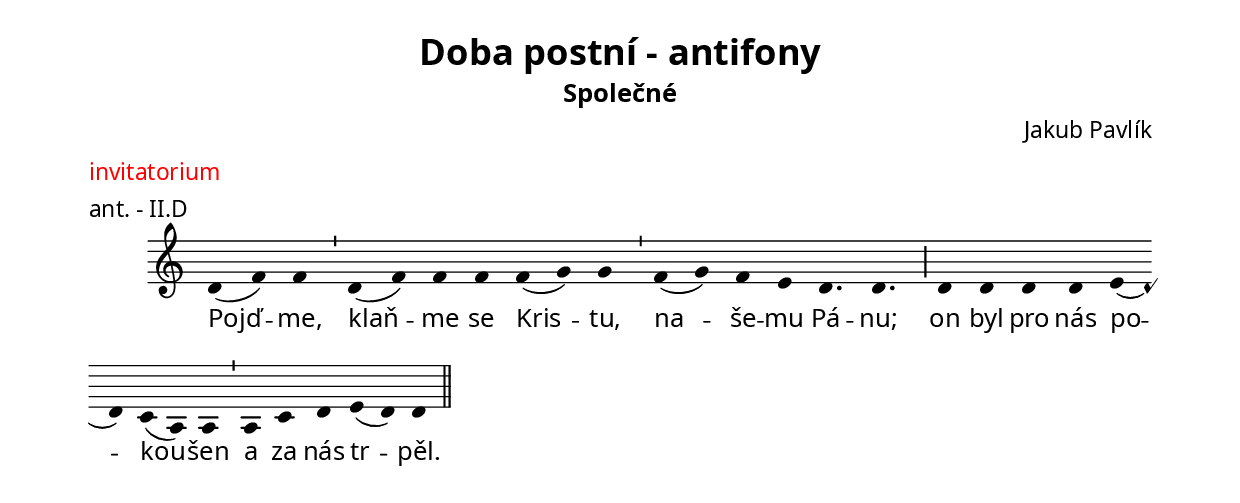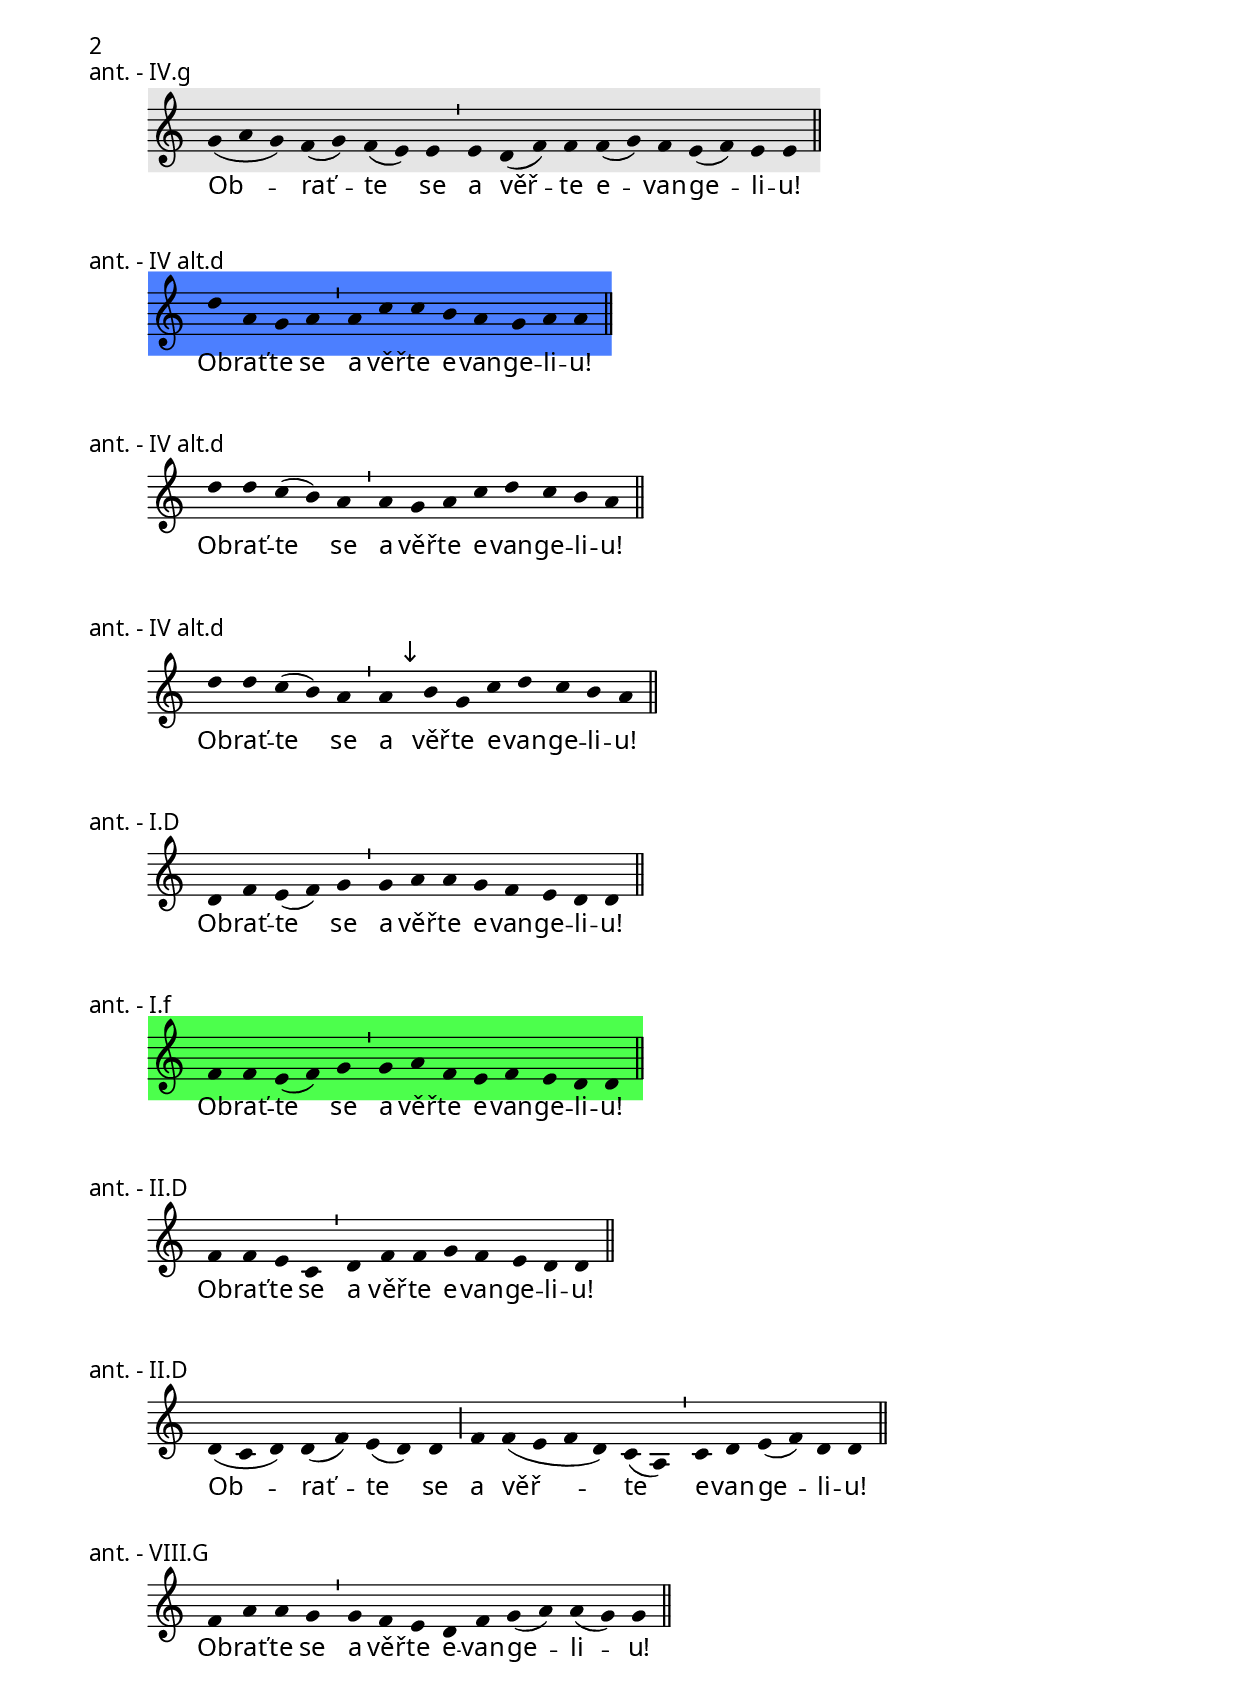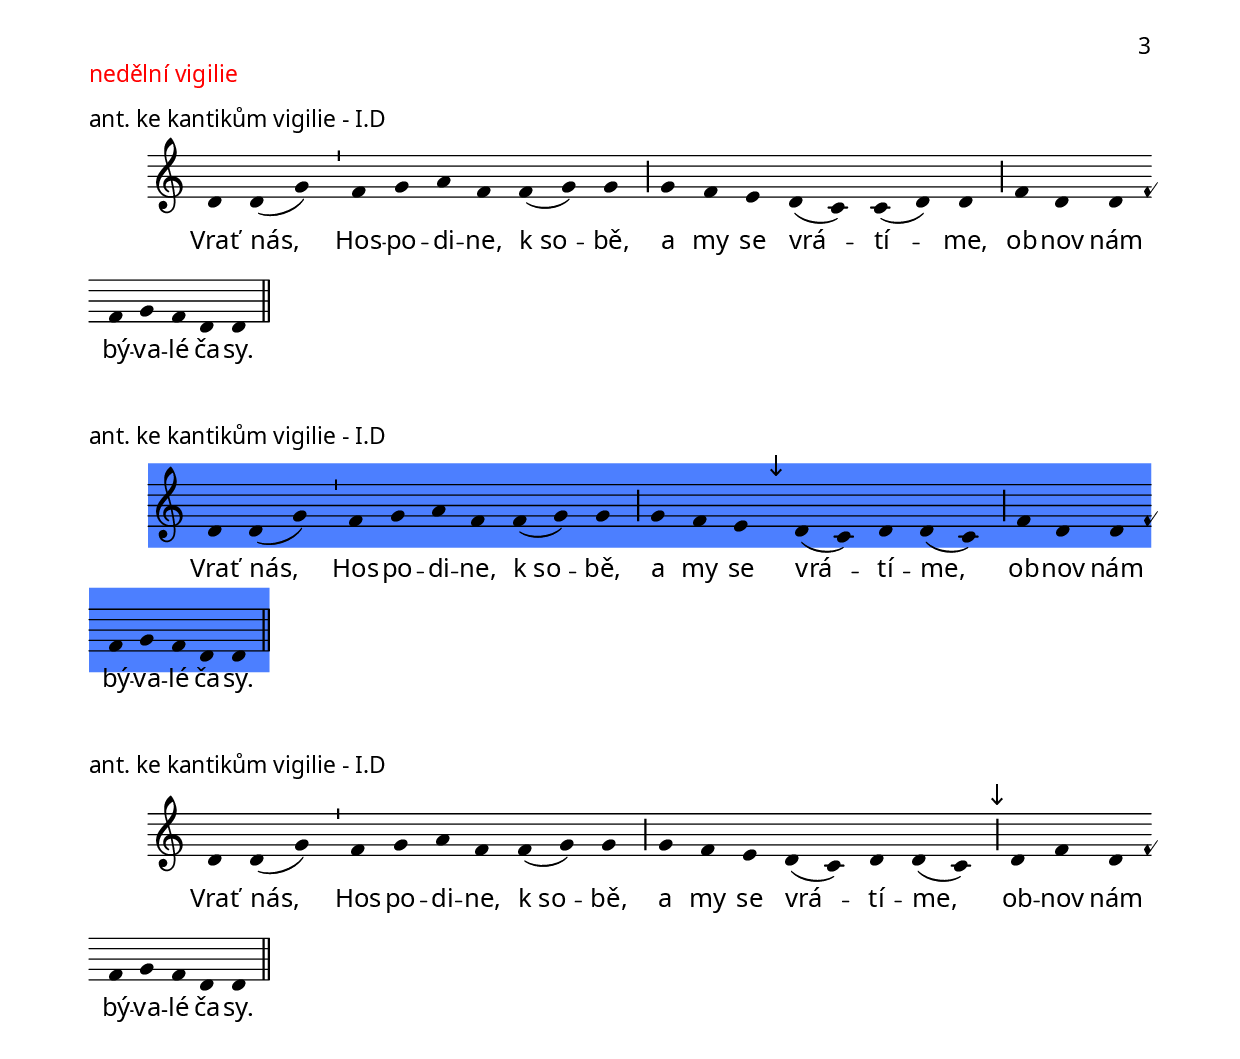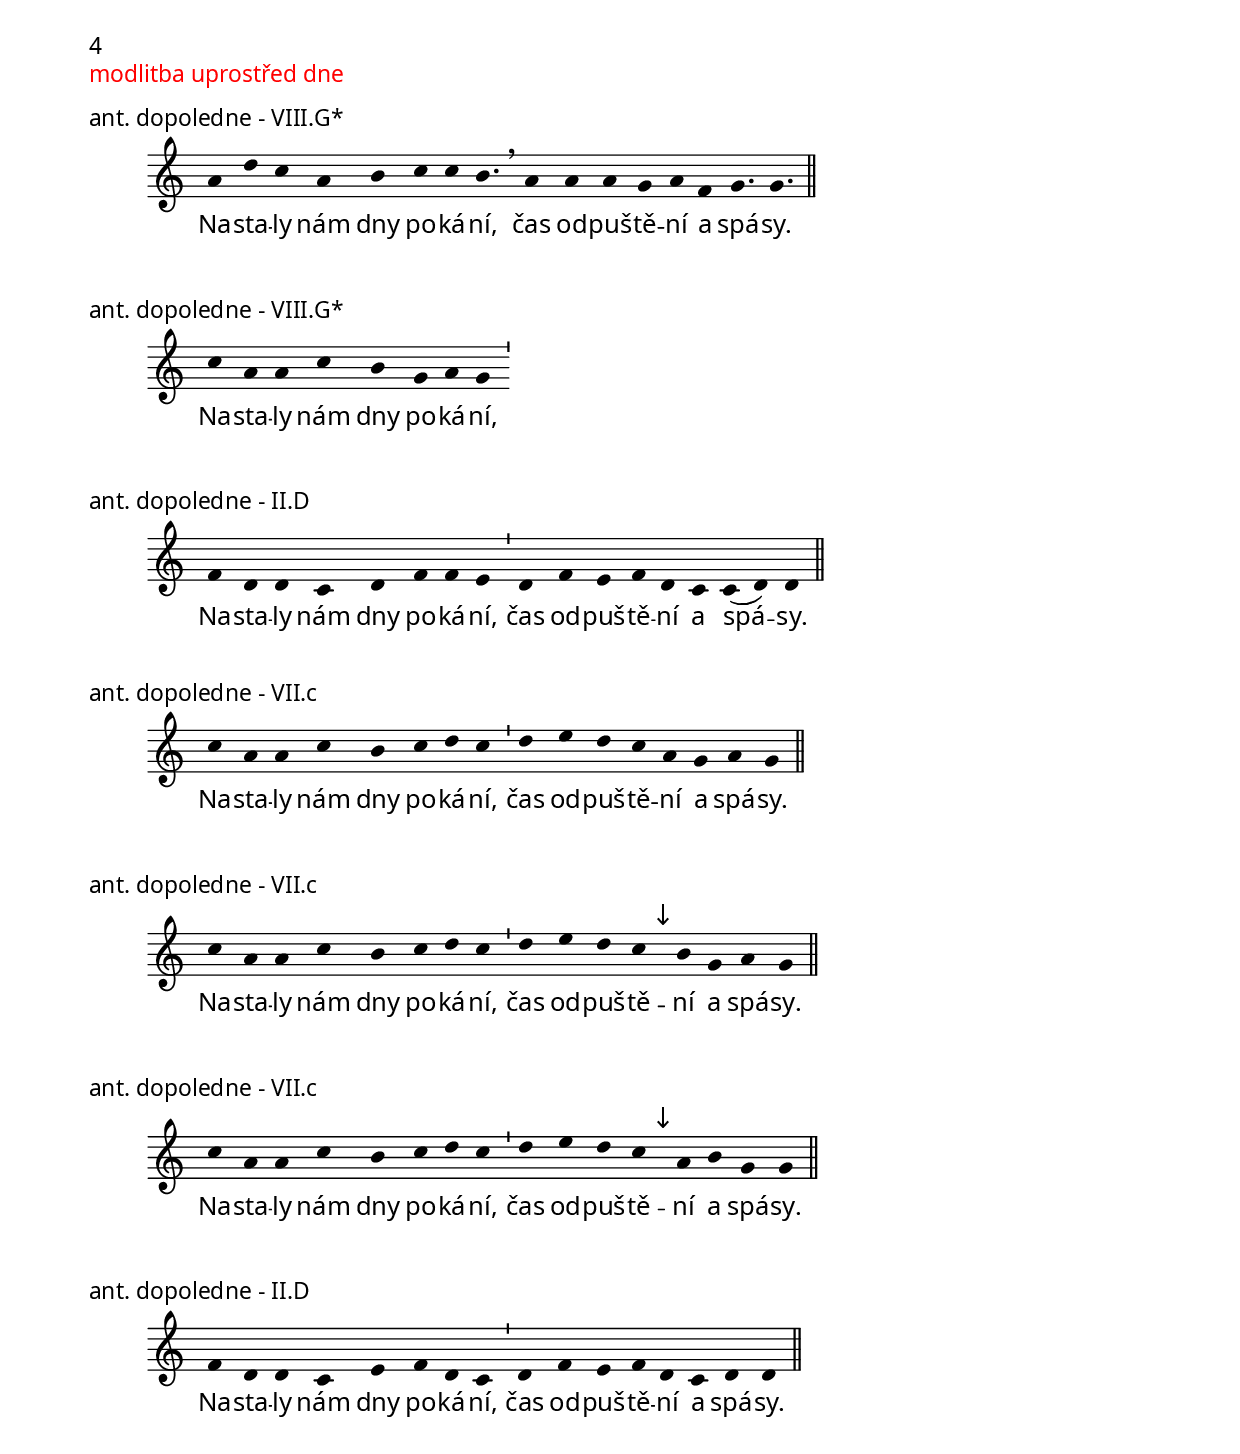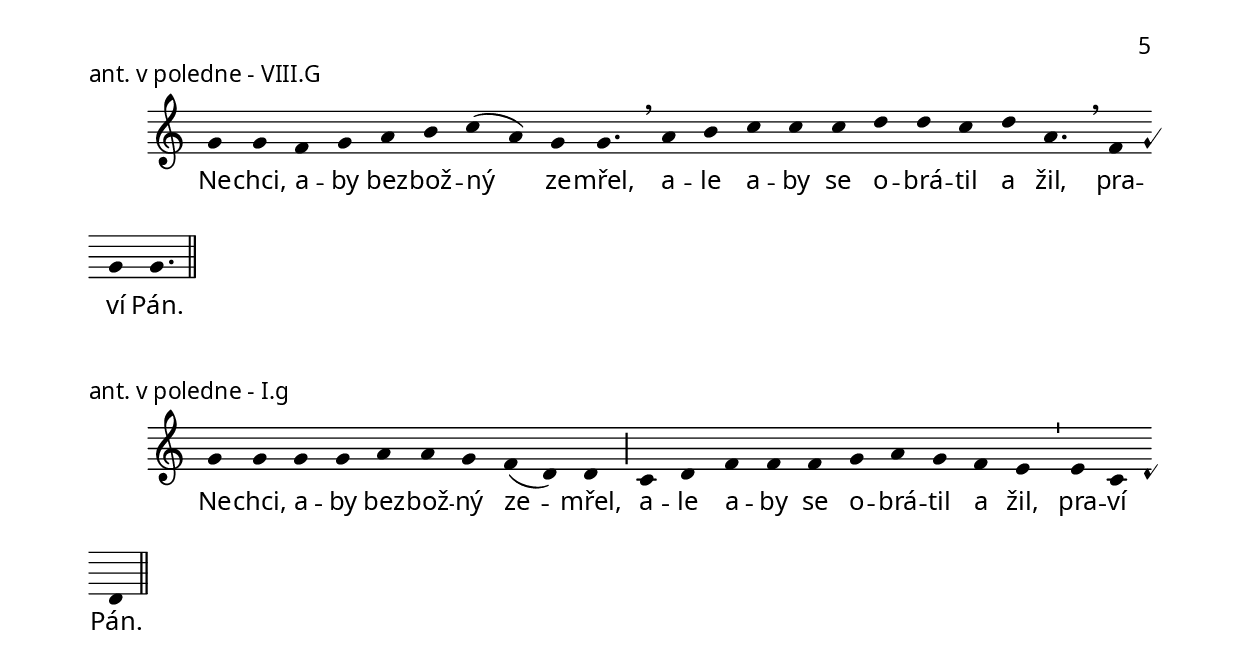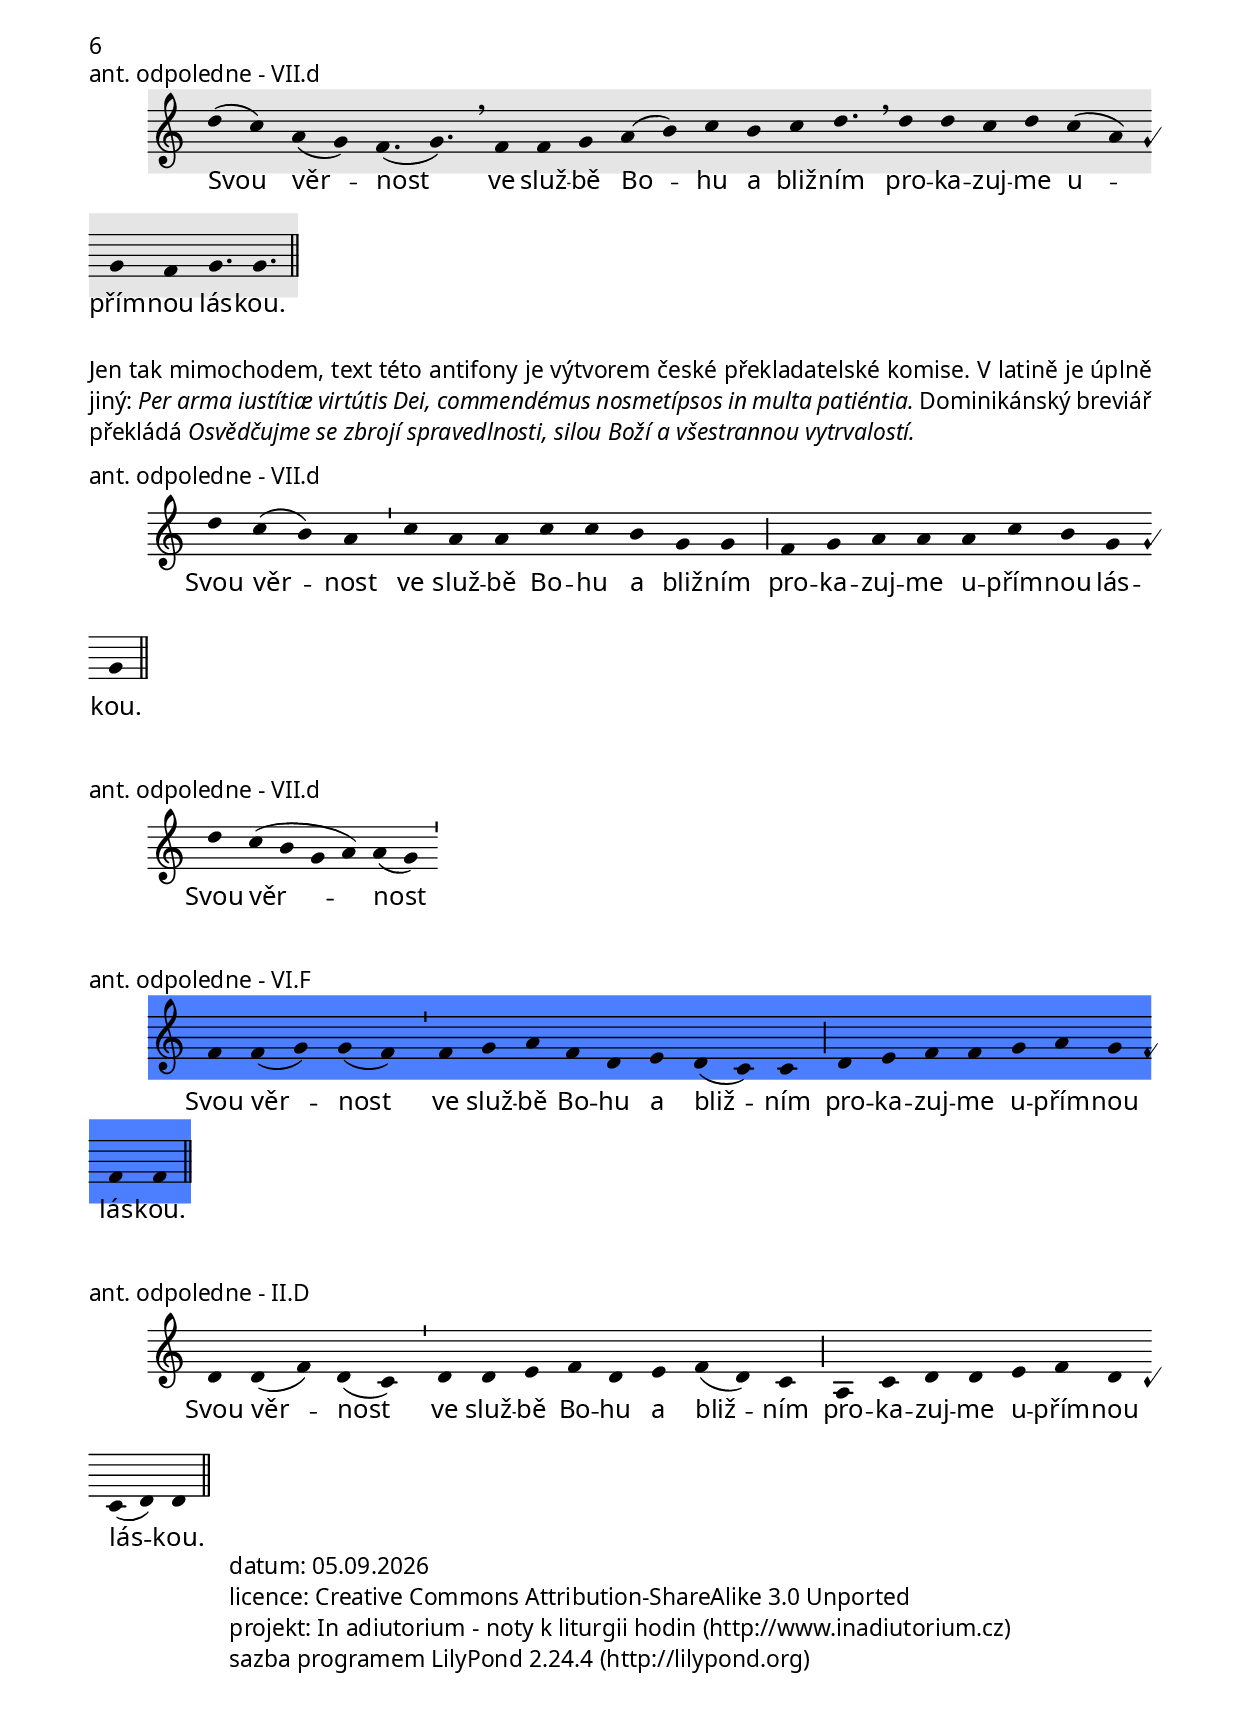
\version "2.14.2"

\header {
  title = "Doba postní - antifony"
  composer = "Jakub Pavlík"
}

\include "spolecne.ly"

\bookpart {
  \header {
    subtitle = "Společné"
  }

  \markup {\nadpisHodinka {"invitatorium"}}

  \score {
    \relative c' {
      \choralniRezim
      d4( f) f \barMin
      d( f) f f f( g) g \barMin f( g) f e d4. d \barMaior
      d4 d d d e( d) c( a) a \barMin a c d e( d) d \barFinalis
    }
    \addlyrics {
      Pojď -- me,
      klaň -- me se Kris -- tu, na -- še -- mu Pá -- nu;
      on byl pro nás po -- kou -- šen a za nás tr -- pěl.
    }
    \header {
      quid = "ant."
      modus = "II"
      differentia = "D"
      psalmus = ""
      id = ""
      fons = "Z antifon pro Svatý týden."
      piece = \markup {\sestavTitulekBezZalmu}
    }
  }

  \pageBreak

  \score {
    \relative c'' {
      \zvyraznovacSedy
      \choralniRezim
      g( a g) f( g) f( e) e \barMin
      e d( f) f f( g) f e( f) e e \barFinalis
    }
    \addlyrics {
      Ob -- rať -- te se
      a věř -- te e -- van -- ge -- li -- u!
    }
    \header {
      quid = "ant."
      modus = "IV"
      differentia = "g"
      psalmus = ""
      id = ""
      piece = \markup {\sestavTitulekBezZalmu}
    }
  }

  \score {
    \relative c'' {
      \zvyraznovacModry
      \choralniRezim
      d4 a g a \barMin
      a c c b a g a a \barFinalis
    }
    \addlyrics {
      Ob -- rať -- te se
      a věř -- te e -- van -- ge -- li -- u!
    }
    \header {
      quid = "ant."
      modus = "IV alt"
      differentia = "d"
      psalmus = ""
      id = ""
      piece = \markup {\sestavTitulekBezZalmu}
    }
  }

  \score {
    \relative c'' {
      \choralniRezim
      d4 d c( b) a \barMin
      a g a c d c b a \barFinalis
    }
    \addlyrics {
      Ob -- rať -- te se
      a věř -- te e -- van -- ge -- li -- u!
    }
    \header {
      quid = "ant."
      modus = "IV alt"
      differentia = "d"
      psalmus = ""
      id = "invit2"
      piece = \markup {\sestavTitulekBezZalmu}
    }
  }

  \score {
    \relative c'' {
      \choralniRezim
      d4 d c( b) a \barMin
      a \mark\sipka b g c d c b a \barFinalis
    }
    \addlyrics {
      Ob -- rať -- te se
      a věř -- te e -- van -- ge -- li -- u!
    }
    \header {
      quid = "ant."
      modus = "IV alt"
      differentia = "d"
      psalmus = ""
      id = "invit2"
      piece = \markup {\sestavTitulekBezZalmu}
    }
  }

  \score {
    \relative c' {
      \choralniRezim
      d4 f e( f) g \barMin
      g a a g f e d d \barFinalis
    }
    \addlyrics {
      Ob -- rať -- te se
      a věř -- te e -- van -- ge -- li -- u!
    }
    \header {
      quid = "ant."
      modus = "I"
      differentia = "D"
      psalmus = ""
      id = "invit2"
      piece = \markup {\sestavTitulekBezZalmu}
    }
  }

  \score {
    \relative c' {
      \zvyraznovacZeleny
      \choralniRezim
      f4 f e( f) g \barMin
      g a f e f e d d \barFinalis
    }
    \addlyrics {
      Ob -- rať -- te se
      a věř -- te e -- van -- ge -- li -- u!
    }
    \header {
      quid = "ant."
      modus = "I"
      differentia = "f"
      psalmus = ""
      id = "invit2"
      piece = \markup {\sestavTitulekBezZalmu}
    }
  }

  \score {
    \relative c' {
      \choralniRezim
      f4 f e c \barMin
      d f f g f e d d \barFinalis
    }
    \addlyrics {
      Ob -- rať -- te se
      a věř -- te e -- van -- ge -- li -- u!
    }
    \header {
      quid = "ant."
      modus = "II"
      differentia = "D"
      psalmus = ""
      id = "invit2"
      piece = \markup {\sestavTitulekBezZalmu}
    }
  }

  \score {
    \relative c' {
      \choralniRezim
      d4( c d) d( f) e( d) d \barMaior
      f f( e f d) c( a) \barMin
      c d e( f) d d \barFinalis
    }
    \addlyrics {
      Ob -- rať -- te se
      a věř -- te
      e -- van -- ge -- li -- u!
    }
    \header {
      quid = "ant."
      modus = "II"
      differentia = "D"
      psalmus = ""
      id = "invit2"
      piece = \markup {\sestavTitulekBezZalmu}
    }
  }

  \score {
    \relative c' {
      \choralniRezim
      f4 a a g \barMin
      g f e d f g( a) a( g) g \barFinalis
    }
    \addlyrics {
      Ob -- rať -- te se
      a věř -- te e -- van -- ge -- li -- u!
    }
    \header {
      quid = "ant."
      modus = "VIII"
      differentia = "G"
      psalmus = ""
      id = "invit2"
      piece = \markup {\sestavTitulekBezZalmu}
    }
  }

  \pageBreak

  \markup {\nadpisHodinka {"nedělní vigilie"}}

  \score {
    \relative c' {
      \choralniRezim
      d4 d( g) \barMin f g a f f( g) g \barMaior
      g f e d( c) c( d) d \barMaior
      f d d f g f d d \barFinalis
    }
    \addlyrics {
      Vrať nás, Hos -- po -- di -- ne, k_so -- bě,
      a my se vrá -- tí -- me,
      ob -- nov nám bý -- va -- lé ča -- sy.
    }
    \header {
      quid = "ant. ke kantikům vigilie"
      modus = "I"
      differentia = "D"
      psalmus = ""
      id = "mv-avig"
      piece = \markup {\sestavTitulekBezZalmu}
    }
  }

  \score {
    \relative c' {
      \zvyraznovacModry
      \choralniRezim
      d4 d( g) \barMin f g a f f( g) g \barMaior
      g f e \mark\sipka d( c) d d( c) \barMaior
      f d d f g f d d \barFinalis
    }
    \addlyrics {
      Vrať nás, Hos -- po -- di -- ne, k_so -- bě,
      a my se vrá -- tí -- me,
      ob -- nov nám bý -- va -- lé ča -- sy.
    }
    \header {
      quid = "ant. ke kantikům vigilie"
      modus = "I"
      differentia = "D"
      psalmus = ""
      id = "mv-avig"
      piece = \markup {\sestavTitulekBezZalmu}
    }
  }

  \score {
    \relative c' {
      \choralniRezim
      d4 d( g) \barMin f g a f f( g) g \barMaior
      g f e d( c) d d( c) \barMaior
      \mark\sipka d f d f g f d d \barFinalis
    }
    \addlyrics {
      Vrať nás, Hos -- po -- di -- ne, k_so -- bě,
      a my se vrá -- tí -- me,
      ob -- nov nám bý -- va -- lé ča -- sy.
    }
    \header {
      quid = "ant. ke kantikům vigilie"
      modus = "I"
      differentia = "D"
      psalmus = ""
      id = "mv-avig"
      piece = \markup {\sestavTitulekBezZalmu}
    }
  }

  \pageBreak

  \markup {\nadpisHodinka {"modlitba uprostřed dne"}}

  \score {
    \relative c'' {
      \choralniRezim

      a4 d c a b c c b4. \breathe a4 a a g a f g4. g \bar "||"
    }
    \addlyrics {
      Na -- sta -- ly nám dny po -- ká -- ní, čas od -- puš -- tě -- ní a spá -- sy.
    }
    \header {
      quid = "ant. dopoledne"
      modus = "VIII"
      differentia = "G*"
      psalmus = ""
      id = ""
      piece = \markup {\sestavTitulekBezZalmu}
    }
  }

  \score {
    \relative c'' {
      \choralniRezim

      c4 a a c b g a g \barMin

    }
    \addlyrics {
      Na -- sta -- ly nám dny po -- ká -- ní,
      čas od -- puš -- tě -- ní a spá -- sy.
    }
    \header {
      quid = "ant. dopoledne"
      modus = "VIII"
      differentia = "G*"
      psalmus = ""
      id = ""
      piece = \markup {\sestavTitulekBezZalmu}
    }
  }

  \score {
    \relative c' {
      \choralniRezim

      f4 d d c d f f e \barMin
      d f e f d c c( d) d \barFinalis
    }
    \addlyrics {
      Na -- sta -- ly nám dny po -- ká -- ní,
      čas od -- puš -- tě -- ní a spá -- sy.
    }
    \header {
      quid = "ant. dopoledne"
      modus = "II"
      differentia = "D"
      psalmus = ""
      id = ""
      piece = \markup {\sestavTitulekBezZalmu}
    }
  }

  \score {
    \relative c'' {
      \choralniRezim

      c4 a a c b c d c \barMin
      d e d c a g a g \barFinalis
    }
    \addlyrics {
      Na -- sta -- ly nám dny po -- ká -- ní,
      čas od -- puš -- tě -- ní a spá -- sy.
    }
    \header {
      quid = "ant. dopoledne"
      modus = "VII"
      differentia = "c"
      psalmus = ""
      id = ""
      piece = \markup {\sestavTitulekBezZalmu}
    }
  }

  \score {
    \relative c'' {
      \choralniRezim

      c4 a a c b c d c \barMin
      d e d c \mark\sipka b g a g \barFinalis
    }
    \addlyrics {
      Na -- sta -- ly nám dny po -- ká -- ní,
      čas od -- puš -- tě -- ní a spá -- sy.
    }
    \header {
      quid = "ant. dopoledne"
      modus = "VII"
      differentia = "c"
      psalmus = ""
      id = ""
      piece = \markup {\sestavTitulekBezZalmu}
    }
  }

  \score {
    \relative c'' {
      \choralniRezim

      c4 a a c b c d c \barMin
      d e d c \mark\sipka a b g g \barFinalis
    }
    \addlyrics {
      Na -- sta -- ly nám dny po -- ká -- ní,
      čas od -- puš -- tě -- ní a spá -- sy.
    }
    \header {
      quid = "ant. dopoledne"
      modus = "VII"
      differentia = "c"
      psalmus = ""
      id = ""
      piece = \markup {\sestavTitulekBezZalmu}
    }
  }

  \score {
    \relative c' {
      \choralniRezim

      f4 d d c e f d c \barMin
      d f e f d c d d \barFinalis
    }
    \addlyrics {
      Na -- sta -- ly nám dny po -- ká -- ní,
      čas od -- puš -- tě -- ní a spá -- sy.
    }
    \header {
      quid = "ant. dopoledne"
      modus = "II"
      differentia = "D"
      psalmus = ""
      id = ""
      piece = \markup {\sestavTitulekBezZalmu}
    }
  }

  \pageBreak

  \score {
    \relative c'' {
      \choralniRezim

      g4 g f g a b c( a) g g4. \breathe a4 b c c c d d c d a4. \breathe f4 g g4. \bar "||"
    }
    \addlyrics {
      Ne -- chci, a -- by bez -- bož -- ný ze -- mřel, a -- le a -- by se o -- brá -- til a žil, pra -- ví Pán.
    }
    \header {
      quid = "ant. v poledne"
      modus = "VIII"
      differentia = "G"
      psalmus = ""
      id = ""
      piece = \markup {\sestavTitulekBezZalmu}
    }
  }

  \score {
    \relative c'' {
      \choralniRezim

      g4 g g g a a g f( d) d \barMaior
      c d f f f g a g f e \barMin
      e c d \barFinalis
    }
    \addlyrics {
      Ne -- chci, a -- by bez -- bož -- ný ze -- mřel,
      a -- le a -- by se o -- brá -- til a žil,
      pra -- ví Pán.
    }
    \header {
      quid = "ant. v poledne"
      modus = "I"
      differentia = "g"
      psalmus = ""
      id = ""
      piece = \markup {\sestavTitulekBezZalmu}
    }
  }

  \pageBreak

  \score {
    \relative c'' {
      \zvyraznovacSedy
      \choralniRezim

      d4( c) a( g) f4.( g) \breathe f4 f g a( b) c b c d4. \breathe d4 d c d c( a) g f g4. g \bar "||"
    }
    \addlyrics {
      Svou věr -- nost ve služ -- bě Bo -- hu a bliž -- ním pro -- ka -- zuj -- me u -- přím -- nou lás -- kou.
    }
    \header {
      quid = "ant. odpoledne"
      modus = "VII"
      differentia = "d"
      psalmus = ""
      id = ""
      piece = \markup {\sestavTitulekBezZalmu}
    }
  }

  \markup\justify{
    Jen tak mimochodem, text této antifony je výtvorem
    české překladatelské komise. V latině je úplně jiný:
    \italic{Per arma iustítiæ virtútis Dei, commendémus nosmetípsos in multa patiéntia.}
    Dominikánský breviář překládá
    \italic{Osvědčujme se zbrojí spravedlnosti, silou Boží a všestrannou vytrvalostí.}
  }

  \score {
    \relative c'' {
      \choralniRezim

      d4 c( b) a \barMin
      c a a c c b g g \barMaior
      f g a a a c b g g \barFinalis
    }
    \addlyrics {
      Svou věr -- nost
      ve služ -- bě Bo -- hu a bliž -- ním
      pro -- ka -- zuj -- me u -- přím -- nou lás -- kou.
    }
    \header {
      quid = "ant. odpoledne"
      modus = "VII"
      differentia = "d"
      psalmus = ""
      id = ""
      piece = \markup {\sestavTitulekBezZalmu}
    }
  }

  \score {
    \relative c'' {
      \choralniRezim

      d4 c( b g a) a( g) \barMin
    }
    \addlyrics {
      Svou věr -- nost
      ve služ -- bě Bo -- hu a bliž -- ním
      pro -- ka -- zuj -- me u -- přím -- nou lás -- kou.
    }
    \header {
      quid = "ant. odpoledne"
      modus = "VII"
      differentia = "d"
      psalmus = ""
      id = ""
      piece = \markup {\sestavTitulekBezZalmu}
    }
  }

  \score {
    \relative c' {
      \zvyraznovacModry
      \choralniRezim

      f4 f( g) g( f) \barMin
      f g a f d e d( c) c \barMaior
      d e f f g a g f f \barFinalis
    }
    \addlyrics {
      Svou věr -- nost
      ve služ -- bě Bo -- hu a bliž -- ním
      pro -- ka -- zuj -- me u -- přím -- nou lás -- kou.
    }
    \header {
      quid = "ant. odpoledne"
      modus = "VI"
      differentia = "F"
      psalmus = ""
      id = ""
      piece = \markup {\sestavTitulekBezZalmu}
    }
  }

  \score {
    \relative c' {
      \choralniRezim

      d4 d( f) d( c) \barMin
      d d e f d e f( d) c \barMaior
      a c d d e f d c( d) d \barFinalis
    }
    \addlyrics {
      Svou věr -- nost
      ve služ -- bě Bo -- hu a bliž -- ním
      pro -- ka -- zuj -- me u -- přím -- nou lás -- kou.
    }
    \header {
      quid = "ant. odpoledne"
      modus = "II"
      differentia = "D"
      psalmus = ""
      id = ""
      piece = \markup {\sestavTitulekBezZalmu}
    }
  }

} % bookpart

